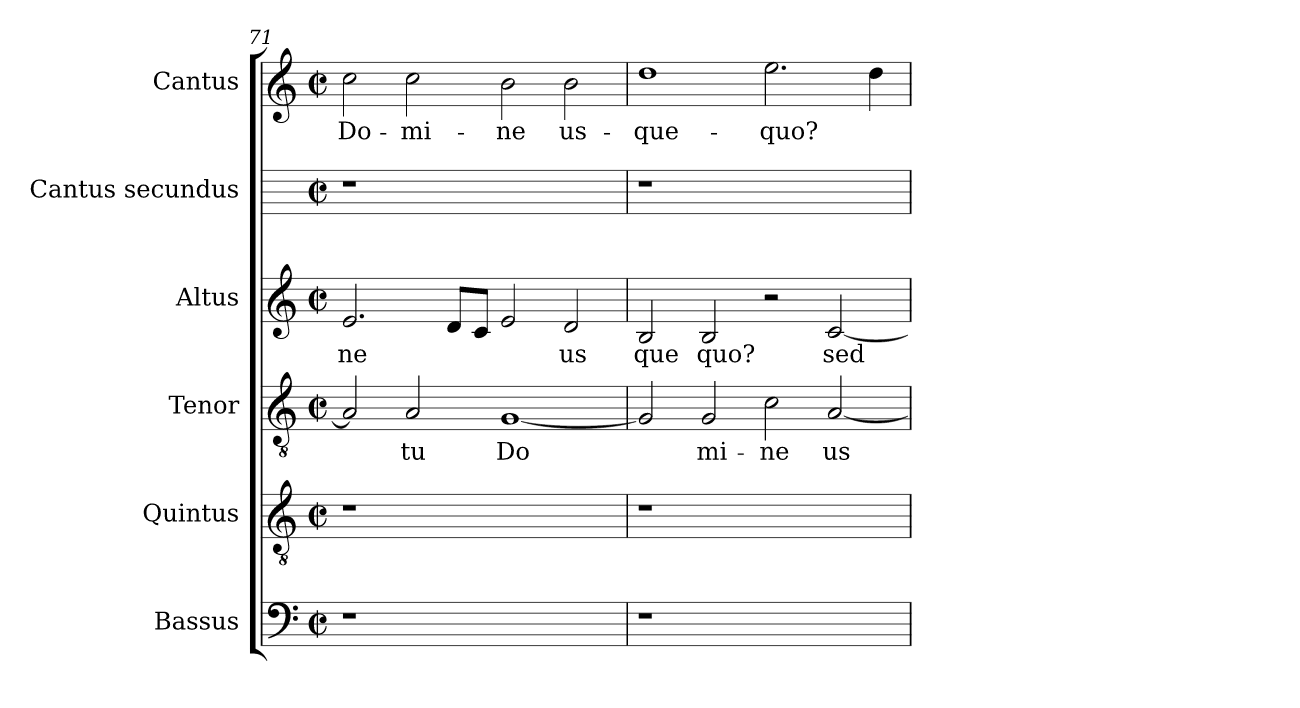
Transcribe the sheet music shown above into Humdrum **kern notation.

**kern	**kern	**kern	**text	**kern	**text	**kern	**kern	**text
*part6	*part5	*part4	*part4	*part3	*part3	*part2	*part1	*part1
*staff6	*staff5	*staff4	*staff4	*staff3	*staff3	*staff2	*staff1	*staff1
*I"Bassus	*I"Quintus	*I"Tenor	*	*I"Altus	*	*I"Cantus  secundus	*I"Cantus	*
*I'B	*I'Q	*I'T	*	*I'A	*	*	*I'C	*
*clefF4	*clefGv2	*clefGv2	*	*clefG2	*	*	*clefG2	*
*k[]	*k[]	*k[]	*	*k[]	*	*k[]	*k[]	*
*C:	*C:	*C:	*	*C:	*	*C:	*C:	*
*M2/2	*M2/2	*M2/2	*	*M2/2	*	*M2/2	*M2/2	*
*met(c|)	*met(c|)	*met(c|)	*	*met(c|)	*	*met(c|)	*met(c|)	*
=71	=71	=71	=71	=71	=71	=71	=71	=71
!	!	!	!LO:LY:b:cj	!	!LO:LY:b:cj	!	!	!LO:LY:b:cj
1r	1r	2A/]	.	2.e/	ne	1r	2cc\	Do-
!	!	!	!LO:LY:b:cj	!	!	!	!	!LO:LY:b:cj
.	.	2A/	tu	.	.	.	2cc\	-mi-
!	!	!	!	!	!LO:LY:b:cj	!	!	!
.	.	.	.	8d/L	.	.	.	.
!	!	!	!	!	!LO:LY:b:cj	!	!	!
.	.	.	.	8c/J	.	.	.	.
!	!	!	!LO:LY:b:cj	!	!LO:LY:b:cj	!	!	!LO:LY:b:cj
1ryy	1ryy	[<1G	Do-	2e/	.	1ryy	2b\	-ne
!	!	!	!	!	!LO:LY:b:cj	!	!	!LO:LY:b:cj
.	.	.	.	2d/	us	.	2b\	us-
=72	=72	=72	=72	=72	=72	=72	=72	=72
!	!	!	!LO:LY:b:cj	!	!LO:LY:b:cj	!	!	!LO:LY:b:cj
1r	1r	2G/]	--	2B/	que	1r	1dd	-que-
!	!	!	!LO:LY:b:cj	!	!LO:LY:b:cj	!	!	!
.	.	2G/	-mi-	2B/	quo?	.	.	.
!	!	!	!LO:LY:b:cj	!	!	!	!	!LO:LY:b:cj
1ryy	1ryy	2c\	-ne	2r	.	1ryy	2.ee\	-quo?
!	!	!	!LO:LY:b:cj	!	!LO:LY:b:cj	!	!	!
.	.	[<2A/	us-	[<2c/	sed	.	.	.
!	!	!	!	!	!	!	!	!LO:LY:b:cj
.	.	.	.	.	.	.	4dd\	.
=	=	=	=	=	=	=	=	=
*-	*-	*-	*-	*-	*-	*-	*-	*-
